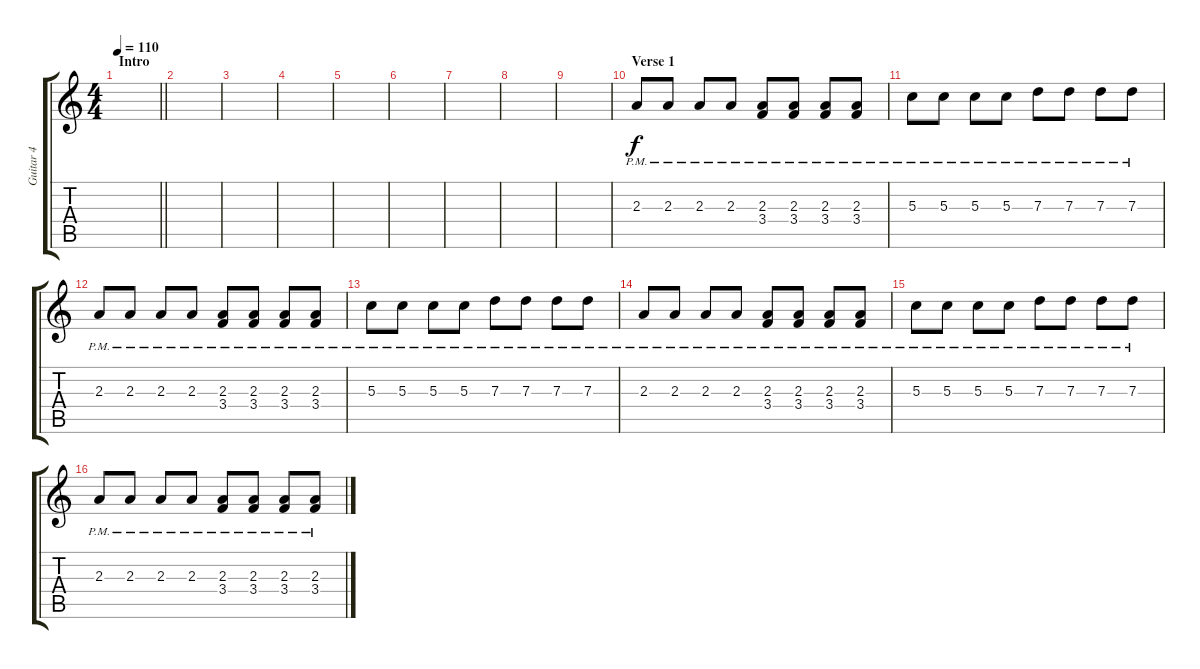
\track ("Guitar 4" "Guitar 4") {instrument distortionguitar}
\staff {score tabs}
\tuning (E4 B3 G3 D3 A2 E2) {hide}
\ts (4 4)
\section ("" "Intro")
\tempo 110
\clef g2
\barLineRight lightlight
\ks c
|
|
|
|
|
|
|
|
|
\section ("" "Verse 1")
2.3{pm}.8 2.3{pm}.8 2.3{pm}.8 2.3{pm}.8 (2.3{pm} 3.4{pm}).8 (2.3{pm} 3.4{pm}).8 (2.3{pm} 3.4{pm}).8 (2.3{pm} 3.4{pm}).8 |
5.3{pm}.8 5.3{pm}.8 5.3{pm}.8 5.3{pm}.8 7.3{pm}.8 7.3{pm}.8 7.3{pm}.8 7.3{pm}.8 |
2.3{pm}.8 2.3{pm}.8 2.3{pm}.8 2.3{pm}.8 (2.3{pm} 3.4{pm}).8 (2.3{pm} 3.4{pm}).8 (2.3{pm} 3.4{pm}).8 (2.3{pm} 3.4{pm}).8 |
5.3{pm}.8 5.3{pm}.8 5.3{pm}.8 5.3{pm}.8 7.3{pm}.8 7.3{pm}.8 7.3{pm}.8 7.3{pm}.8 |
2.3{pm}.8 2.3{pm}.8 2.3{pm}.8 2.3{pm}.8 (2.3{pm} 3.4{pm}).8 (2.3{pm} 3.4{pm}).8 (2.3{pm} 3.4{pm}).8 (2.3{pm} 3.4{pm}).8 |
5.3{pm}.8 5.3{pm}.8 5.3{pm}.8 5.3{pm}.8 7.3{pm}.8 7.3{pm}.8 7.3{pm}.8 7.3{pm}.8 |
2.3{pm}.8 2.3{pm}.8 2.3{pm}.8 2.3{pm}.8 (2.3{pm} 3.4{pm}).8 (2.3{pm} 3.4{pm}).8 (2.3{pm} 3.4{pm}).8 (2.3{pm} 3.4{pm}).8
